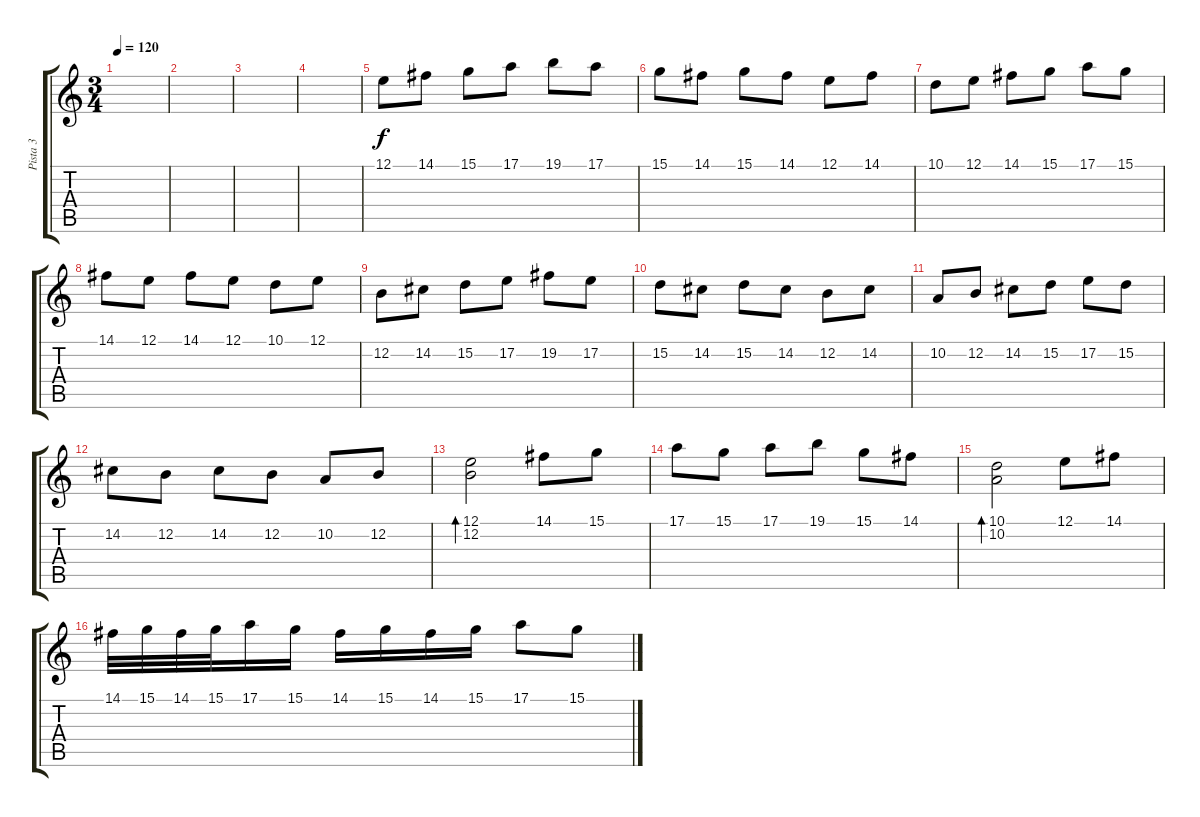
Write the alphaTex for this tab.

\track ("Pista 3" "Pista 3") {instrument acousticgrandpiano}
\staff {score tabs}
\tuning (E4 B3 G3 D3 A2 E2) {hide}
\ts (3 4)
\tempo 120
\clef g2
\ks c
|
|
|
|
12.1.8 14.1.8 15.1.8 17.1.8 19.1.8 17.1.8 |
15.1.8 14.1.8 15.1.8 14.1.8 12.1.8 14.1.8 |
10.1.8 12.1.8 14.1.8 15.1.8 17.1.8 15.1.8 |
14.1.8 12.1.8 14.1.8 12.1.8 10.1.8 12.1.8 |
12.2.8 14.2.8 15.2.8 17.2.8 19.2.8 17.2.8 |
15.2.8 14.2.8 15.2.8 14.2.8 12.2.8 14.2.8 |
10.2.8 12.2.8 14.2.8 15.2.8 17.2.8 15.2.8 |
14.2.8 12.2.8 14.2.8 12.2.8 10.2.8 12.2.8 |
(12.1 12.2).2{bd 480} 14.1.8 15.1.8 |
17.1.8 15.1.8 17.1.8 19.1.8 15.1.8 14.1.8 |
(10.1 10.2).2{bd 480} 12.1.8 14.1.8 |
14.1.32 15.1.32 14.1.32 15.1.32 17.1.16 15.1.16 14.1.16 15.1.16 14.1.16 15.1.16 17.1.8 15.1.8
